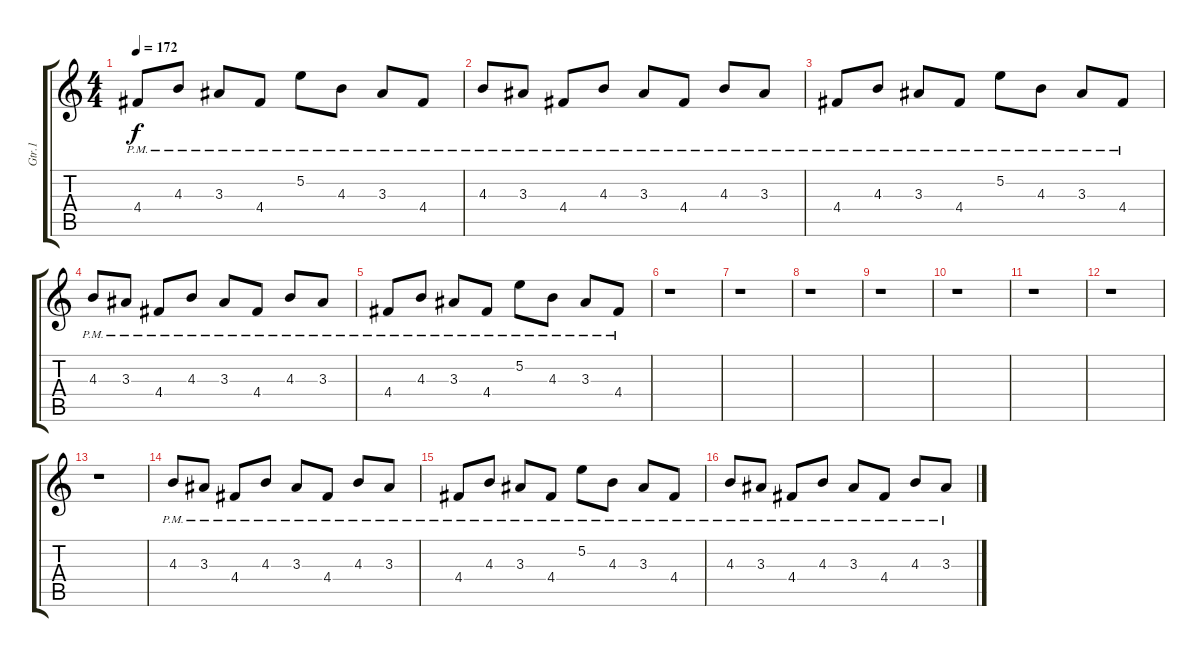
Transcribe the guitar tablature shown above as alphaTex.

\track ("Gtr.1" "Gtr.1") {instrument distortionguitar}
\staff {score tabs}
\tuning (E4 B3 G3 D3 A2 E2) {hide}
\ts (4 4)
\tempo 172
\clef g2
\ks c
4.4{pm}.8{dy f} 4.3{pm}.8 3.3{pm}.8 4.4{pm}.8 5.2{pm}.8 4.3{pm}.8 3.3{pm}.8 4.4{pm}.8 |
4.3{pm}.8 3.3{pm}.8 4.4{pm}.8 4.3{pm}.8 3.3{pm}.8 4.4{pm}.8 4.3{pm}.8 3.3{pm}.8 |
4.4{pm}.8 4.3{pm}.8 3.3{pm}.8 4.4{pm}.8 5.2{pm}.8 4.3{pm}.8 3.3{pm}.8 4.4{pm}.8 |
4.3{pm}.8 3.3{pm}.8 4.4{pm}.8 4.3{pm}.8 3.3{pm}.8 4.4{pm}.8 4.3{pm}.8 3.3{pm}.8 |
4.4{pm}.8 4.3{pm}.8 3.3{pm}.8 4.4{pm}.8 5.2{pm}.8 4.3{pm}.8 3.3{pm}.8 4.4{pm}.8 |
r.1 |
r.1 |
r.1 |
r.1 |
r.1 |
r.1 |
r.1 |
r.1 |
4.3{pm}.8 3.3{pm}.8 4.4{pm}.8 4.3{pm}.8 3.3{pm}.8 4.4{pm}.8 4.3{pm}.8 3.3{pm}.8 |
4.4{pm}.8 4.3{pm}.8 3.3{pm}.8 4.4{pm}.8 5.2{pm}.8 4.3{pm}.8 3.3{pm}.8 4.4{pm}.8 |
4.3{pm}.8 3.3{pm}.8 4.4{pm}.8 4.3{pm}.8 3.3{pm}.8 4.4{pm}.8 4.3{pm}.8 3.3{pm}.8
